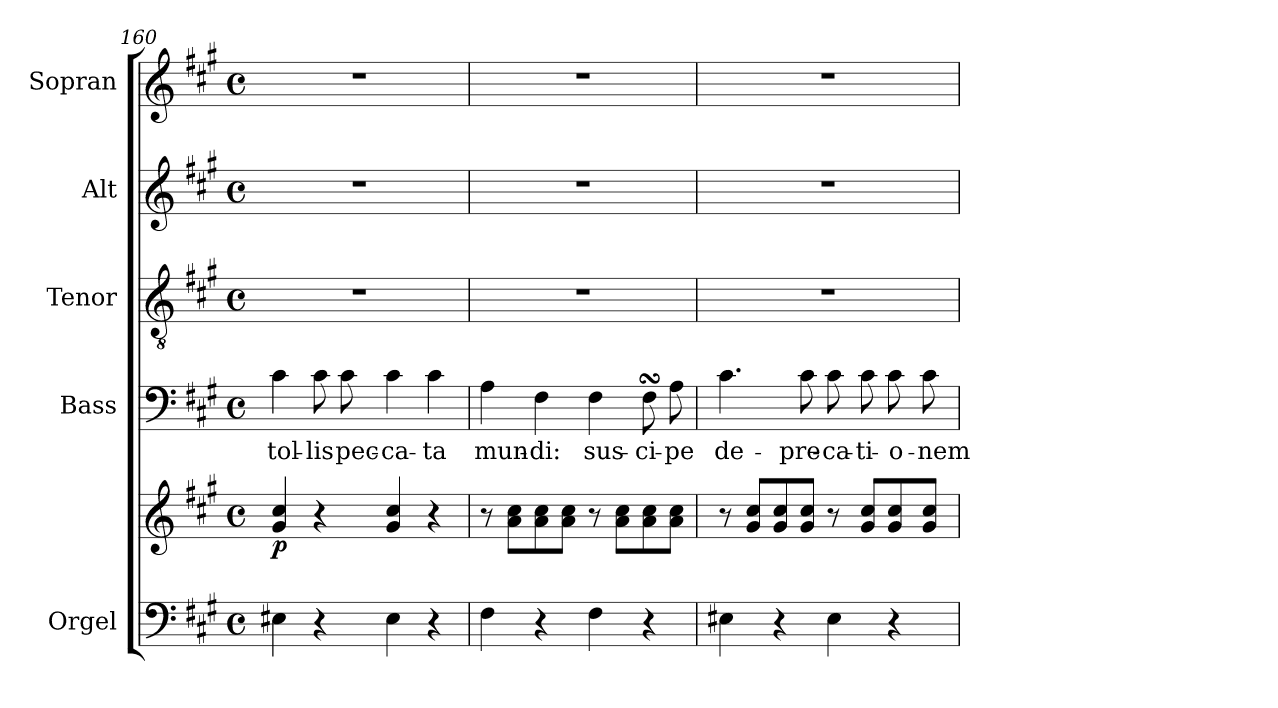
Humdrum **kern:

**kern	**kern	**dynam	**kern	**text	**kern	**kern	**kern
*part5	*part5	*part5	*part4	*part4	*part3	*part2	*part1
*staff6	*staff5	*staff5/6	*staff4	*staff4	*staff3	*staff2	*staff1
*I"Orgel	*	*	*I"Bass	*	*I"Tenor	*I"Alt	*I"Sopran
*I'Org.	*	*	*I'B.	*	*I'T.	*I'A.	*I'S.
!!LO:PB:g=z
*clefF4	*clefG2	*	*clefF4	*	*clefGv2	*clefG2	*clefG2
*k[f#c#g#]	*k[f#c#g#]	*	*k[f#c#g#]	*	*k[f#c#g#]	*k[f#c#g#]	*k[f#c#g#]
*A:	*A:	*	*A:	*	*A:	*A:	*A:
*M4/4	*M4/4	*	*M4/4	*	*M4/4	*M4/4	*M4/4
*met(c)	*met(c)	*	*met(c)	*	*met(c)	*met(c)	*met(c)
=160	=160	=160	=160	=160	=160	=160	=160
!	!	!LO:DY:b	!	!LO:LY:b	!	!	!
4E#X\	4g#/ 4cc#/	p	4c#\	tol-	1r	1r	1r
!	!	!	!	!LO:LY:b	!	!	!
4r	4r	.	8c#\	-lis	.	.	.
!	!	!	!	!LO:LY:b	!	!	!
.	.	.	8c#\	pec-	.	.	.
!	!	!	!	!LO:LY:b	!	!	!
4E#\	4g#/ 4cc#/	.	4c#\	-ca-	.	.	.
!	!	!	!	!LO:LY:b	!	!	!
4r	4r	.	4c#\	-ta	.	.	.
=161	=161	=161	=161	=161	=161	=161	=161
!	!	!	!	!LO:LY:b	!	!	!
4F#\	8r	.	4A\	mun-	1r	1r	1r
.	8a\ 8cc#\L	.	.	.	.	.	.
!	!	!	!	!LO:LY:b	!	!	!
4r	8a\ 8cc#\	.	4F#\	-di:	.	.	.
.	8a\ 8cc#\J	.	.	.	.	.	.
!	!	!	!	!LO:LY:b	!	!	!
4F#\	8r	.	4F#\	sus-	.	.	.
.	8a\ 8cc#\L	.	.	.	.	.	.
!	!	!	!	!LO:LY:b	!	!	!
4r	8a\ 8cc#\	.	8F#sSSS\	-ci-	.	.	.
!	!	!	!	!LO:LY:b	!	!	!
.	8a\ 8cc#\J	.	8A\	-pe	.	.	.
=162	=162	=162	=162	=162	=162	=162	=162
!	!	!	!	!LO:LY:b	!	!	!
4E#X\	8r	.	4.c#\	de-	1r	1r	1r
.	8g#/ 8cc#/L	.	.	.	.	.	.
4r	8g#/ 8cc#/	.	.	.	.	.	.
!	!	!	!	!LO:LY:b	!	!	!
.	8g#/ 8cc#/J	.	8c#\	-pre-	.	.	.
!	!	!	!	!LO:LY:b	!	!	!
4E#\	8r	.	8c#\	-ca-	.	.	.
!	!	!	!	!LO:LY:b	!	!	!
.	8g#/ 8cc#/L	.	8c#\	-ti-	.	.	.
!	!	!	!	!LO:LY:b	!	!	!
4r	8g#/ 8cc#/	.	8c#\	-o-	.	.	.
!	!	!	!	!LO:LY:b	!	!	!
.	8g#/ 8cc#/J	.	8c#\	-nem	.	.	.
=	=	=	=	=	=	=	=
*-	*-	*-	*-	*-	*-	*-	*-
